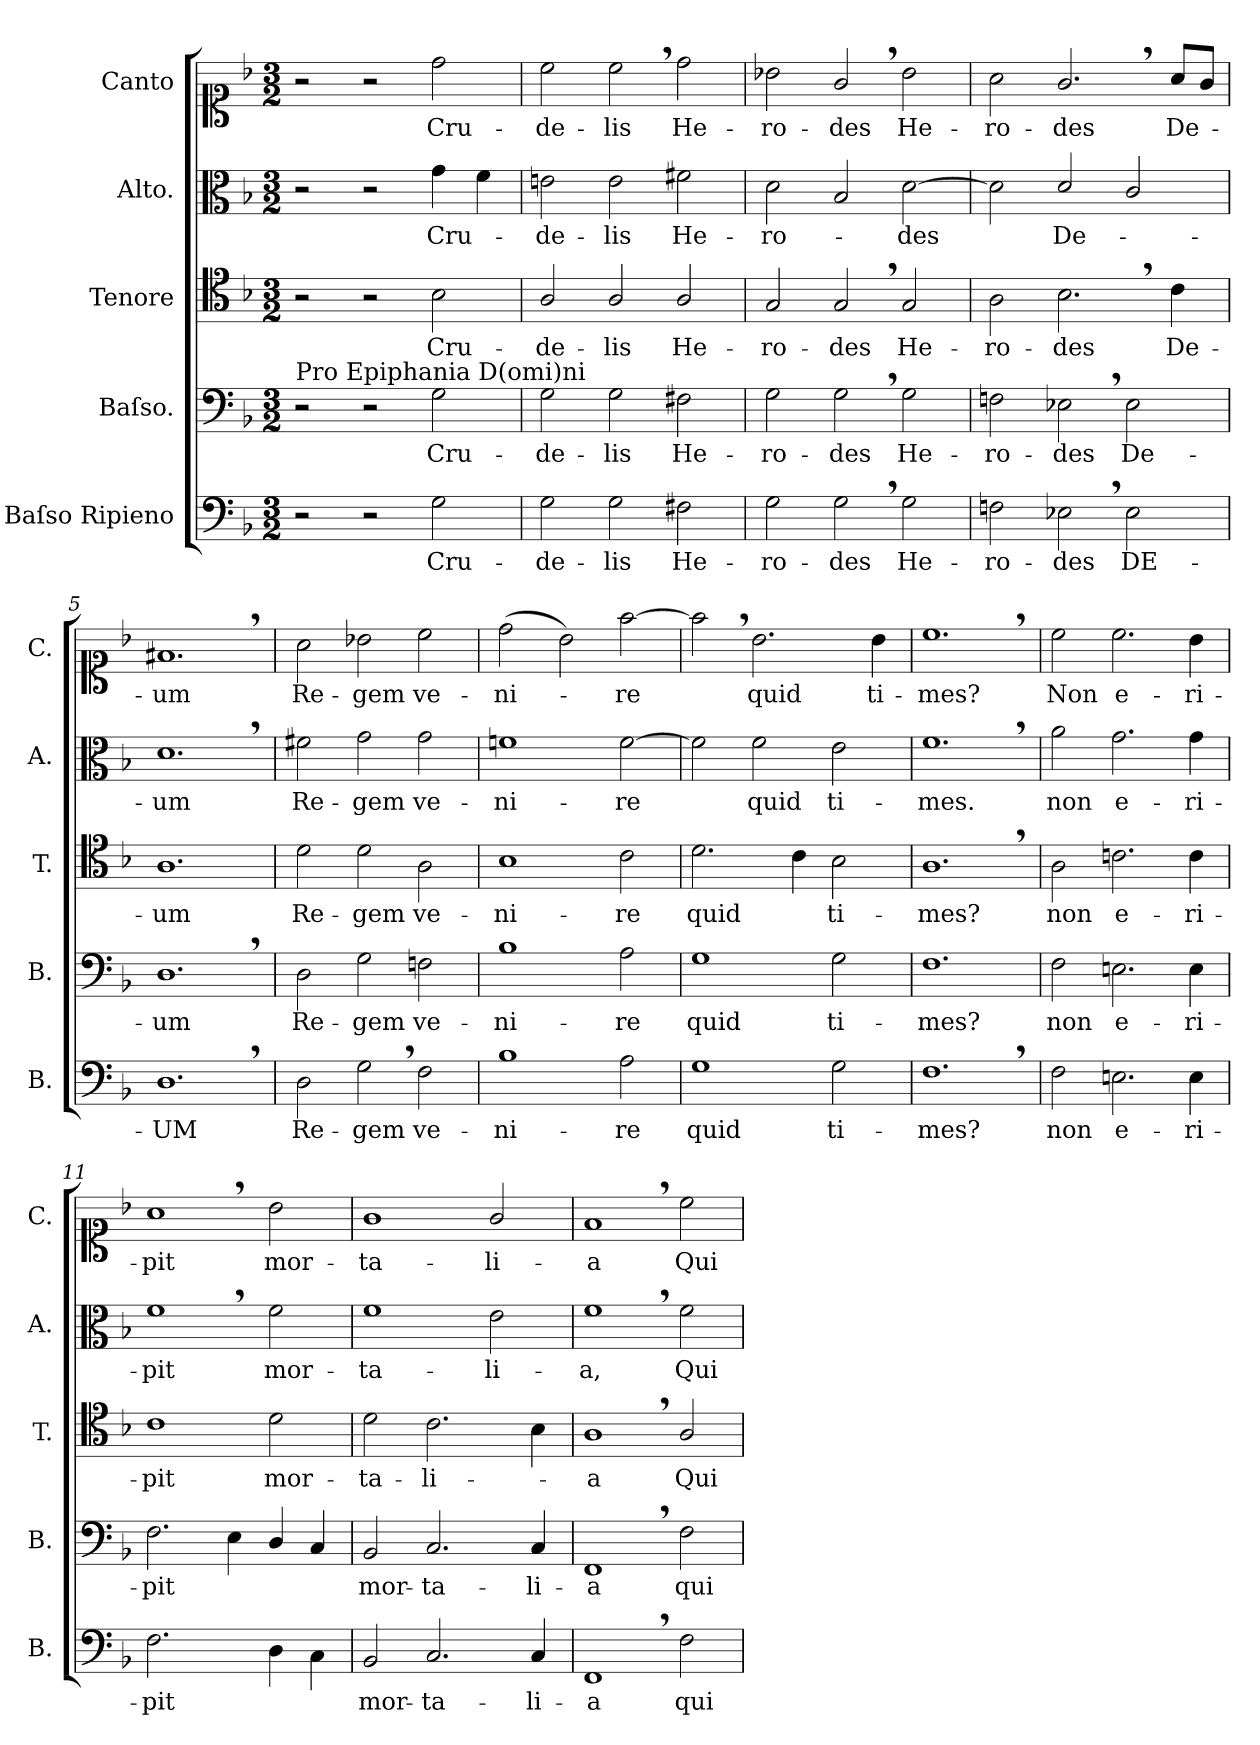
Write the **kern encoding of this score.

**kern	**text	**kern	**text	**kern	**text	**kern	**text	**kern	**text
*part5	*part5	*part4	*part4	*part3	*part3	*part2	*part2	*part1	*part1
*staff5	*staff5	*staff4	*staff4	*staff3	*staff3	*staff2	*staff2	*staff1	*staff1
*I"Baſso Ripieno	*	*I"Baſso.	*	*I"Tenore	*	*I"Alto.	*	*I"Canto	*
*I'B.	*	*I'B.	*	*I'T.	*	*I'A.	*	*I'C.	*
*clefF4	*	*clefF4	*	*clefC4	*	*clefC3	*	*clefC1	*
*k[b-]	*	*k[b-]	*	*k[b-]	*	*k[b-]	*	*k[b-]	*
*M3/2	*	*M3/2	*	*M3/2	*	*M3/2	*	*M3/2	*
=1	=1	=1	=1	=1	=1	=1	=1	=1	=1
!	!	!LO:TX:a:t=Pro Epiphania D(omi)ni	!	!	!	!	!	!	!
2r	.	2r	.	2r	.	2r	.	2r	.
2r	.	2r	.	2r	.	2r	.	2r	.
2G\	Cru-	2G\	Cru-	2B-\	Cru-	4g\	Cru-	2dd\	Cru-
.	.	.	.	.	.	4f\	.	.	.
=2	=2	=2	=2	=2	=2	=2	=2	=2	=2
2G\	-de-	2G\	-de-	2A/	-de-	2en\	-de-	2cc\	-de-
2G\	-lis	2G\	-lis	2A/	-lis	2e\	-lis	2cc,\	-lis
2F#X\	He-	2F#X\	He-	2A/	He-	2f#X\	He-	2dd\	He-
=3	=3	=3	=3	=3	=3	=3	=3	=3	=3
2G\	-ro-	2G\	-ro-	2G/	-ro-	2d\	-ro-	2b-X\	-ro-
2G,\	-des	2G,\	-des	2G,/	-des	2B-/	.	2g,/	-des
!	!LO:LY:i	!	!	!	!LO:LY:i	!	!	!	!LO:LY:i
2G\	He-	2G\	He-	2G/	He-	[2d\	-des	2b-\	He-
=4	=4	=4	=4	=4	=4	=4	=4	=4	=4
!	!LO:LY:i	!	!	!	!LO:LY:i	!	!	!	!LO:LY:i
2Fn\	-ro-	2Fn\	-ro-	2A\	-ro-	2d\]	.	2a\	-ro-
!	!LO:LY:i	!	!	!	!LO:LY:i	!	!	!	!LO:LY:i
2E-X,\	-des	2E-X,\	-des	2.B-,\	-des	2d/	De-	2.g,/	-des
2E-\	DE-	2E-\	De-	.	.	2c/	.	.	.
.	.	.	.	4c\	De-	.	.	8a/L	De-
.	.	.	.	.	.	.	.	8g/J	.
=5	=5	=5	=5	=5	=5	=5	=5	=5	=5
1.D,	-UM	1.D,	-um	1.A	-um	1.d,	-um	1.f#X,	-um
=6	=6	=6	=6	=6	=6	=6	=6	=6	=6
2D\	Re-	2D\	Re-	2d\	Re-	2f#X\	Re-	2a\	Re-
2G,\	-gem	2G\	-gem	2d\	-gem	2g\	-gem	2b-X\	-gem
2F\	ve-	2Fn\	ve-	2A\	ve-	2g\	ve-	2cc\	ve-
=7	=7	=7	=7	=7	=7	=7	=7	=7	=7
1B-	-ni-	1B-	-ni-	1B-	-ni-	1fn	-ni-	(2dd\	-ni-
.	.	.	.	.	.	.	.	2b-\)	.
2A\	-re	2A\	-re	2c\	-re	[2f\	-re	[2ff\	-re
=8	=8	=8	=8	=8	=8	=8	=8	=8	=8
1G	quid	1G	quid	2.d\	quid	2f\]	.	2ff,\]	.
.	.	.	.	.	.	2f\	quid	2.b-\	quid
.	.	.	.	4c\	.	.	.	.	.
2G\	ti-	2G\	ti-	2B-\	ti-	2e\	ti-	.	.
.	.	.	.	.	.	.	.	4b-\	ti-
=9	=9	=9	=9	=9	=9	=9	=9	=9	=9
1.F,	-mes?	1.F	-mes?	1.A,	-mes?	1.f,	-mes.	1.cc,	-mes?
=10	=10	=10	=10	=10	=10	=10	=10	=10	=10
2F\	non	2F\	non	2A\	non	2a\	non	2cc\	Non
2.En\	e-	2.En\	e-	2.cn\	e-	2.g\	e-	2.cc\	e-
4E\	-ri-	4E\	-ri-	4c\	-ri-	4g\	-ri-	4b-\	-ri-
=11	=11	=11	=11	=11	=11	=11	=11	=11	=11
2.F\	-pit	2.F\	-pit	1c	-pit	1f,	-pit	1a,	-pit
4E\yy	.	4E\	.	.	.	.	.	.	.
4D\	.	4D/	.	2d\	mor-	2f\	mor-	2b-\	mor-
4C\	.	4C/	.	.	.	.	.	.	.
=12	=12	=12	=12	=12	=12	=12	=12	=12	=12
2BB-/	mor-	2BB-/	mor-	2d\	-ta-	1f	-ta-	1g	-ta-
2.C/	-ta-	2.C/	-ta-	2.c\	-li-	.	.	.	.
.	.	.	.	.	.	2e\	-li-	2g/	-li-
4C/	-li-	4C/	-li-	4B-\	.	.	.	.	.
=13	=13	=13	=13	=13	=13	=13	=13	=13	=13
1FF,	-a	1FF,	-a	1A,	-a	1f,	-a,	1f,	-a
2F\	qui	2F\	qui	2A/	Qui	2f\	Qui	2cc\	Qui
=	=	=	=	=	=	=	=	=	=
*-	*-	*-	*-	*-	*-	*-	*-	*-	*-
